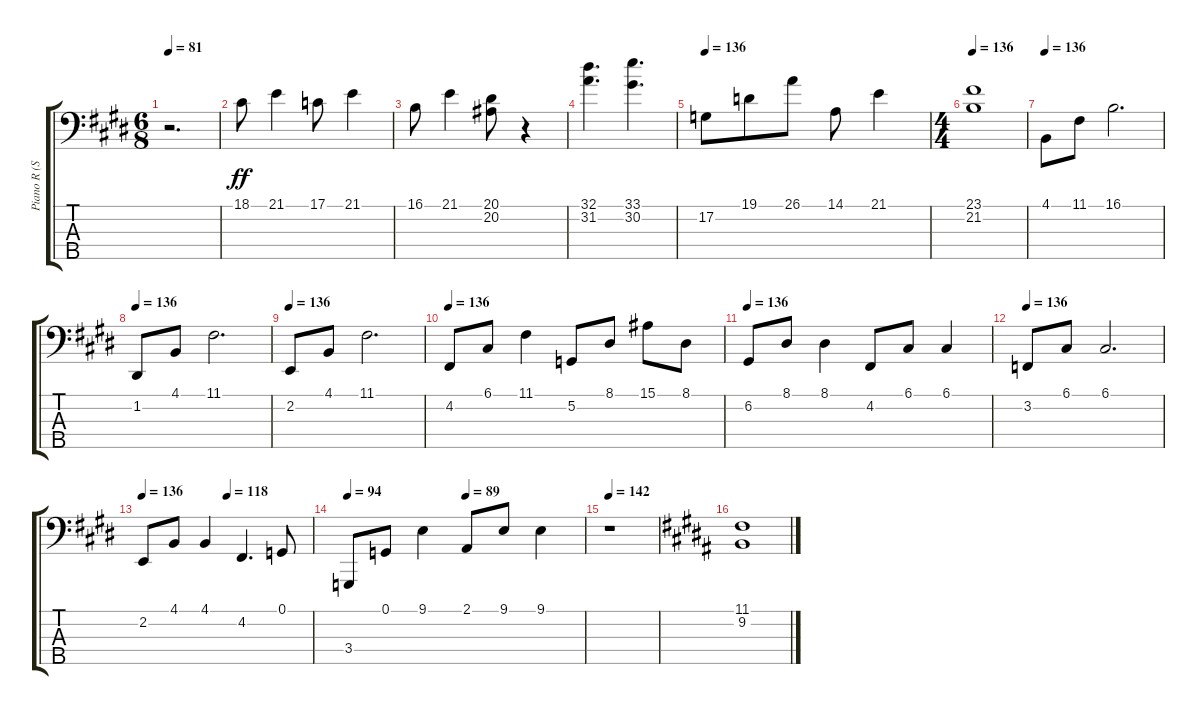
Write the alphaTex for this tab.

\track ("Piano R (Staff 2)" "Piano R (S") {instrument acousticgrandpiano}
\staff {score tabs}
\tuning (G2 D2 A1 E1 B0) {hide}
\ts (6 8)
\tempo 81
\clef f4
\ks c#minor
r.2{d dy ff instrument acousticgrandpiano} |
18.1.8 21.1.4 17.1.8 21.1.4 |
16.1.8 21.1.4 (20.1 20.2).8 r.4 |
(32.1 31.2).4{d} (33.1 30.2).4{d} |
\tempo 136
17.2.8 19.1.8 26.1.8 14.1.8 21.1.4 |
\ts (4 4)
\tempo 136
(23.1 21.2).1 |
\tempo 136
4.1.8 11.1.8 16.1.2{d} |
\tempo 136
1.2.8 4.1.8 11.1.2{d} |
\tempo 136
2.2.8 4.1.8 11.1.2{d} |
\tempo 136
4.2.8 6.1.8 11.1.4 5.2.8 8.1.8 15.1.8 8.1.8 |
\tempo 136
6.2.8 8.1.8 8.1.4 4.2.8 6.1.8 6.1.4 |
\tempo 136
3.2.8 6.1.8 6.1.2{d} |
\tempo 136
\tempo (118 0.5)
2.2.8 4.1.8 4.1.4 4.2.4{d} 0.1.8 |
\tempo 94
\tempo (89 0.5)
3.4.8 0.1.8 9.1.4 2.1.8 9.1.8 9.1.4 |
\tempo 142
r.1 |
\ks g#minor
(11.1 9.2).1
